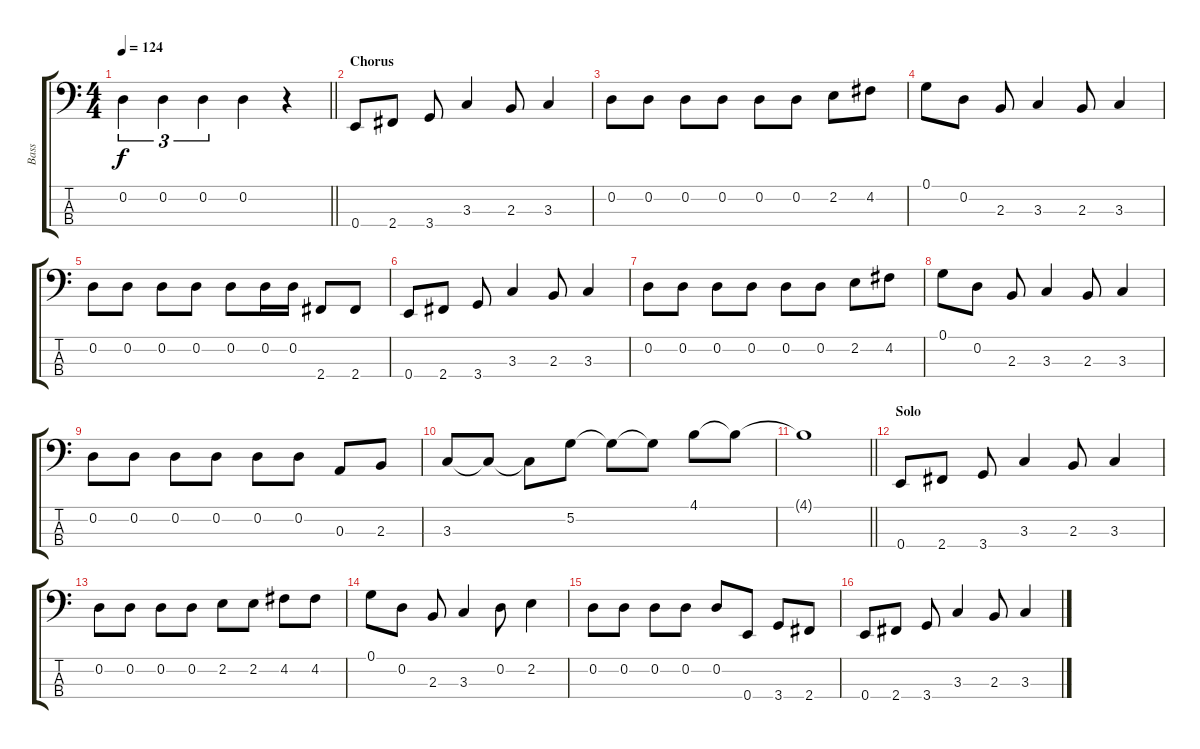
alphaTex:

\track ("Bass" "Bass") {instrument electricbassfinger}
\staff {score tabs}
\tuning (G2 D2 A1 E1) {hide}
\ts (4 4)
\tempo 124
\clef f4
\barLineRight lightlight
\ks c
0.2.4{tu (3 2) dy f} 0.2.4{tu (3 2)} 0.2.4{tu (3 2)} 0.2.4 r.4 |
\section ("" "Chorus")
0.4.8 2.4.8 3.4.8 3.3.4 2.3.8 3.3.4 |
0.2.8 0.2.8 0.2.8 0.2.8 0.2.8 0.2.8 2.2.8 4.2.8 |
0.1.8 0.2.8 2.3.8 3.3.4 2.3.8 3.3.4 |
0.2.8 0.2.8 0.2.8 0.2.8 0.2.8 0.2.16 0.2.16 2.4.8 2.4.8 |
0.4.8 2.4.8 3.4.8 3.3.4 2.3.8 3.3.4 |
0.2.8 0.2.8 0.2.8 0.2.8 0.2.8 0.2.8 2.2.8 4.2.8 |
0.1.8 0.2.8 2.3.8 3.3.4 2.3.8 3.3.4 |
0.2.8 0.2.8 0.2.8 0.2.8 0.2.8 0.2.8 0.3.8 2.3.8 |
3.3.8 3.3{t}.8 3.3{t}.8 5.2.8 5.2{t}.8 5.2{t}.8 4.1.8 4.1{t}.8 |
\barLineRight lightlight
4.1{t}.1 |
\section ("" "Solo")
0.4.8 2.4.8 3.4.8 3.3.4 2.3.8 3.3.4 |
0.2.8 0.2.8 0.2.8 0.2.8 2.2.8 2.2.8 4.2.8 4.2.8 |
0.1.8 0.2.8 2.3.8 3.3.4 0.2.8 2.2.4 |
0.2.8 0.2.8 0.2.8 0.2.8 0.2.8 0.4.8 3.4.8 2.4.8 |
0.4.8 2.4.8 3.4.8 3.3.4 2.3.8 3.3.4
